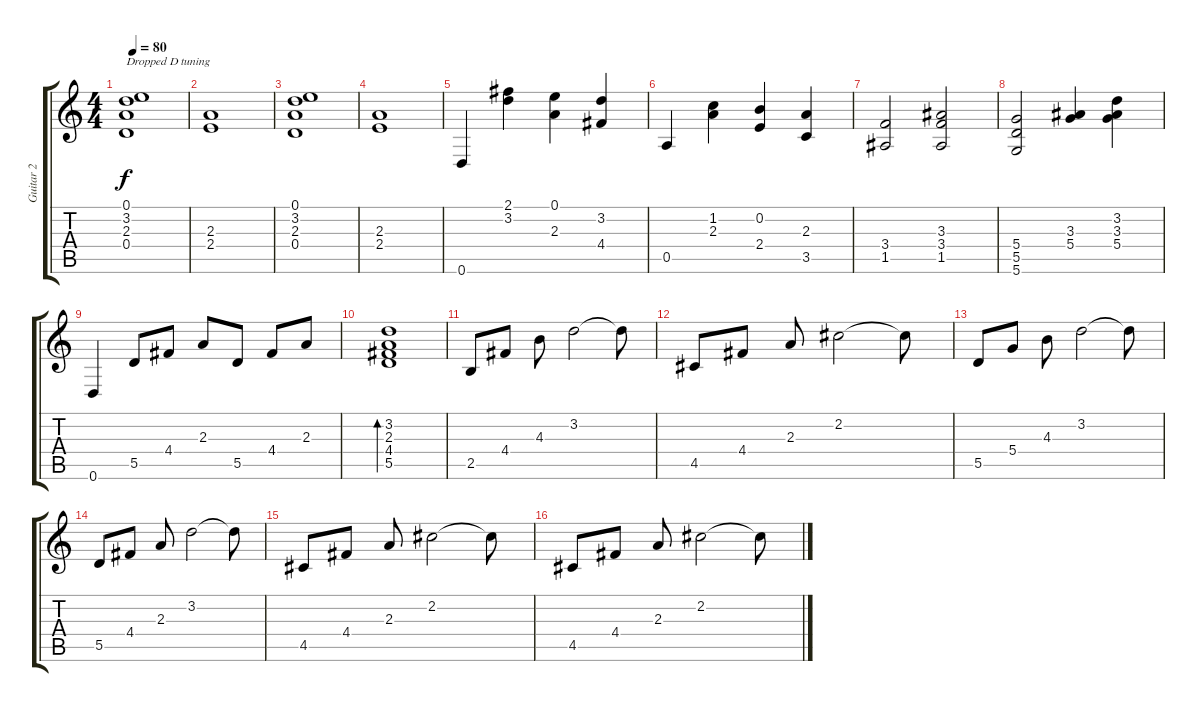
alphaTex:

\track ("Guitar 2" "Guitar 2") {instrument acousticguitarsteel}
\staff {score tabs}
\tuning (E4 B3 G3 D3 A2 D2) {hide}
\ts (4 4)
\tempo 80
\clef g2
\ks c
(0.1 3.2 2.3 0.4).1{txt "Dropped D tuning" dy f instrument acousticguitarsteel} |
(2.3 2.4).1 |
(0.1 3.2 2.3 0.4).1 |
(2.3 2.4).1 |
0.6.4 (2.1 3.2).4 (0.1 2.3).4 (3.2 4.4).4 |
0.5.4 (1.2 2.3).4 (0.2 2.4).4 (2.3 3.5).4 |
(3.4 1.5).2 (3.3 3.4 1.5).2 |
(5.4 5.5 5.6).2 (3.3 5.4).4 (3.2 3.3 5.4).4 |
0.6.4 5.5.8 4.4.8 2.3.8 5.5.8 4.4.8 2.3.8 |
(3.2 2.3 4.4 5.5).1{bd 240} |
2.5.8 4.4.8 4.3.8 3.2.2 3.2{t}.8 |
4.5.8 4.4.8 2.3.8 2.2.2 2.2{t}.8 |
5.5.8 5.4.8 4.3.8 3.2.2 3.2{t}.8 |
5.5.8 4.4.8 2.3.8 3.2.2 3.2{t}.8 |
4.5.8 4.4.8 2.3.8 2.2.2 2.2{t}.8 |
4.5.8 4.4.8 2.3.8 2.2.2 2.2{t}.8
